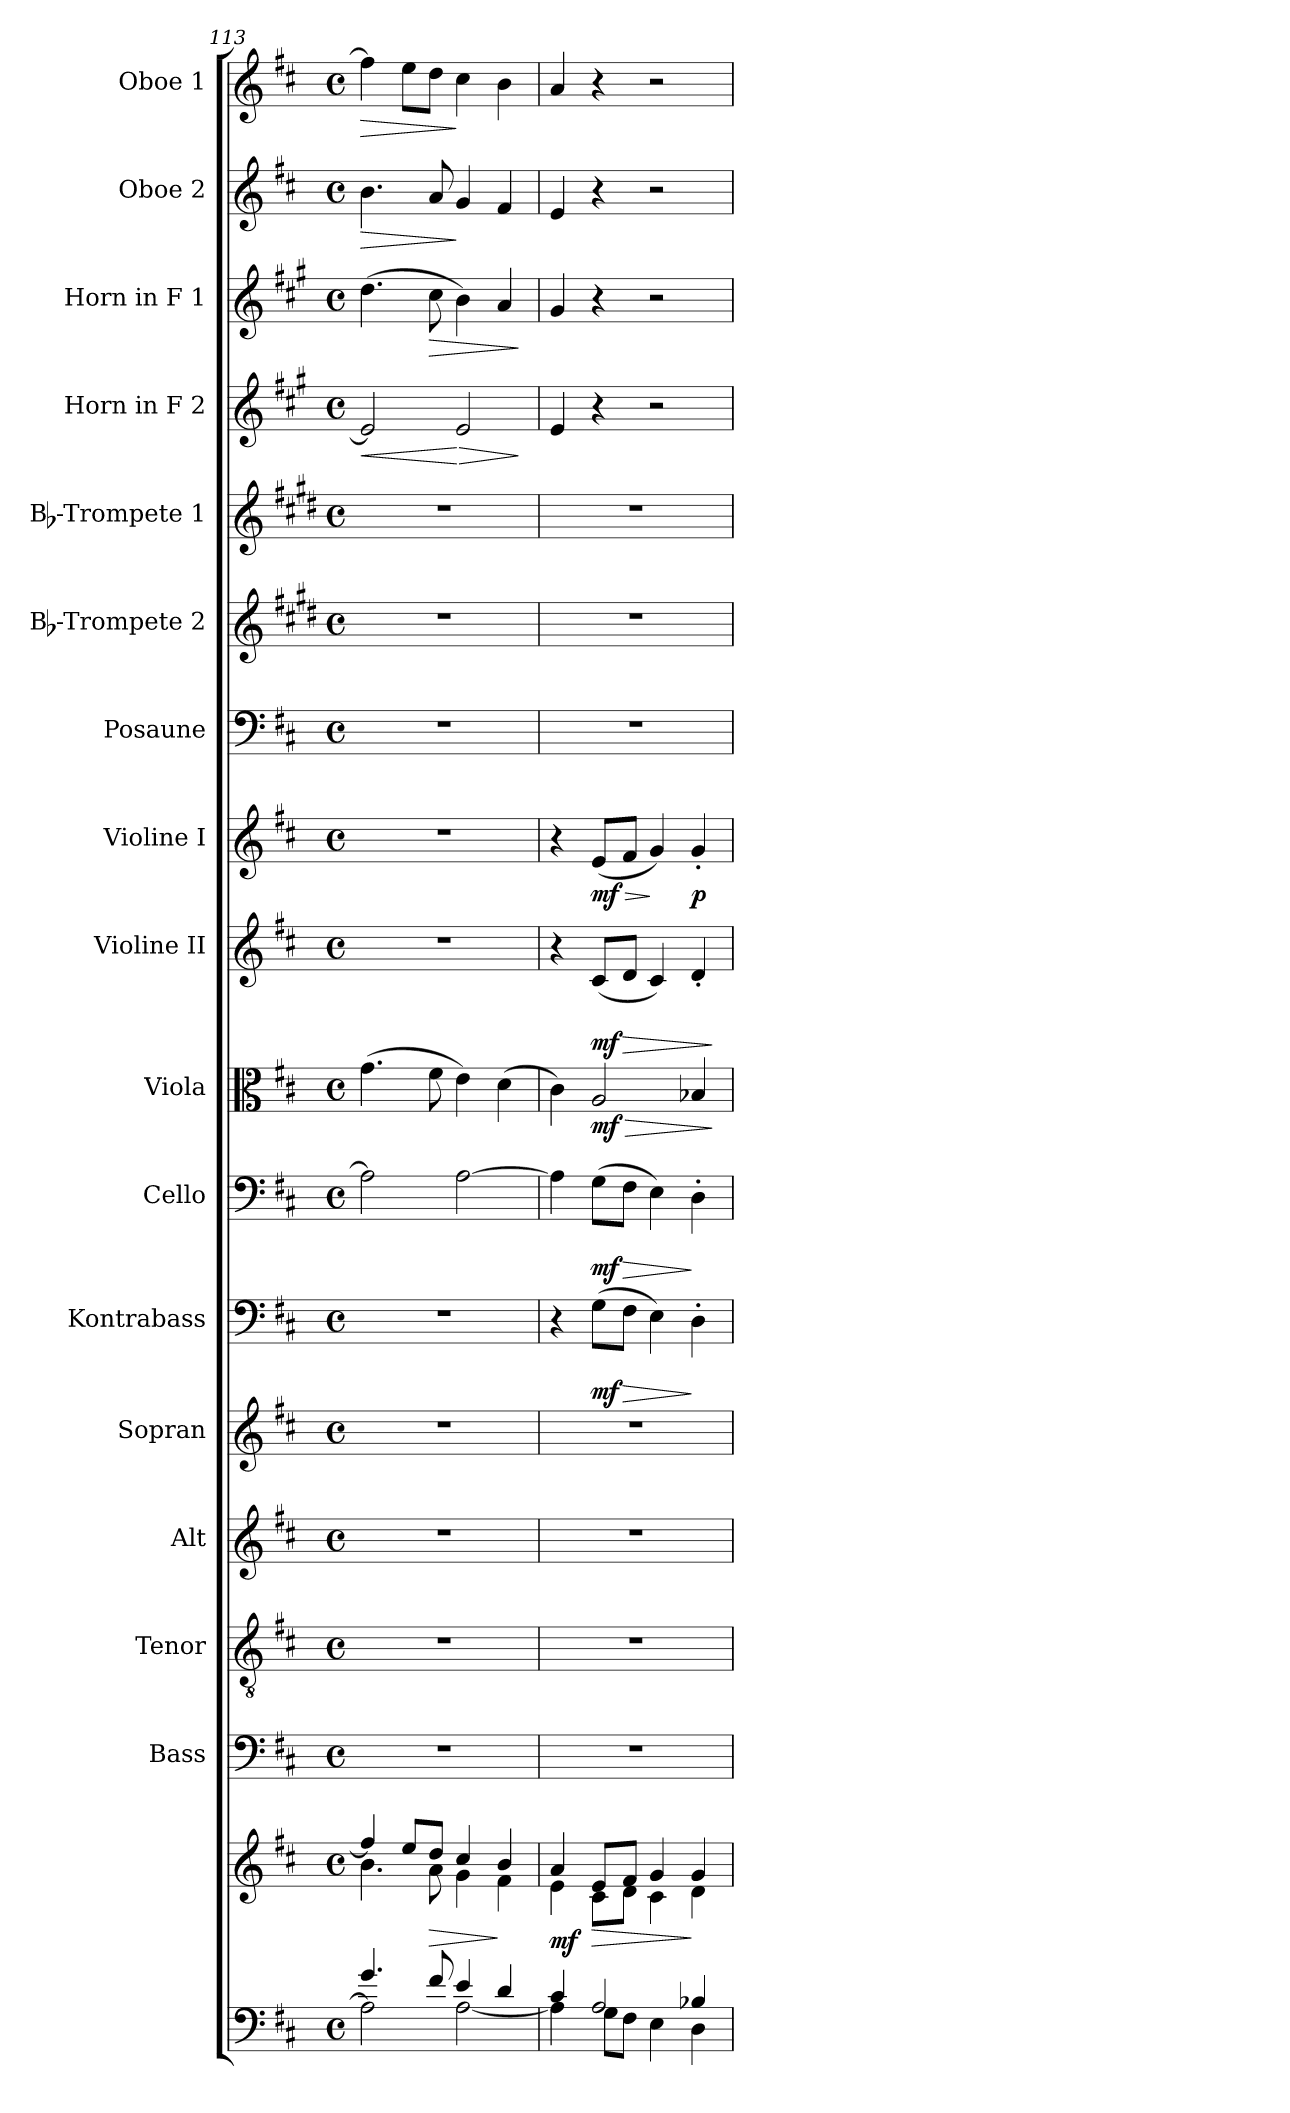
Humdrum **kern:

**kern	**kern	**dynam	**kern	**kern	**kern	**kern	**kern	**dynam	**kern	**dynam	**kern	**dynam	**kern	**dynam	**kern	**dynam	**kern	**kern	**kern	**kern	**dynam	**kern	**dynam	**kern	**dynam	**kern	**dynam
*part17	*part17	*part17	*part16	*part15	*part14	*part13	*part12	*part12	*part11	*part11	*part10	*part10	*part9	*part9	*part8	*part8	*part7	*part6	*part5	*part4	*part4	*part3	*part3	*part2	*part2	*part1	*part1
*staff18	*staff17	*staff17/18	*staff16	*staff15	*staff14	*staff13	*staff12	*staff12	*staff11	*staff11	*staff10	*staff10	*staff9	*staff9	*staff8	*staff8	*staff7	*staff6	*staff5	*staff4	*staff4	*staff3	*staff3	*staff2	*staff2	*staff1	*staff1
*	*	*	*I"Bass	*I"Tenor	*I"Alt	*I"Sopran	*I"Kontrabass	*	*I"Cello	*	*I"Viola	*	*I"Violine II	*	*I"Violine I	*	*I"Posaune	*I"Bb-Trompete 2	*I"Bb-Trompete 1	*I"Horn in F 2	*	*I"Horn in F 1	*	*I"Oboe 2	*	*I"Oboe 1	*
*	*	*	*I'B.	*I'T.	*I'A.	*I'S.	*I'Kb.	*	*	*	*I'Vla.	*	*I'Vl. II	*	*I'Vl. I	*	*I'Pos.	*I'Bb Trp. 2	*I'Bb Trp. 1	*	*	*	*	*I'Ob. 2	*	*I'Ob. 1	*
*clefF4	*clefG2	*	*clefF4	*clefGv2	*clefG2	*clefG2	*clefF4	*	*clefF4	*	*clefC3	*	*clefG2	*	*clefG2	*	*clefF4	*clefG2	*clefG2	*clefG2	*	*clefG2	*	*clefG2	*	*clefG2	*
*	*	*	*	*	*	*	*ITrd7c12	*	*	*	*	*	*	*	*	*	*	*ITrd1c2	*ITrd1c2	*ITrd4c7	*	*ITrd4c7	*	*	*	*	*
*k[f#c#]	*k[f#c#]	*	*k[f#c#]	*k[f#c#]	*k[f#c#]	*k[f#c#]	*k[f#c#]	*	*k[f#c#]	*	*k[f#c#]	*	*k[f#c#]	*	*k[f#c#]	*	*k[f#c#]	*k[f#c#]	*k[f#c#]	*k[f#c#]	*	*k[f#c#]	*	*k[f#c#]	*	*k[f#c#]	*
*D:	*D:	*	*D:	*D:	*D:	*D:	*D:	*	*D:	*	*D:	*	*D:	*	*D:	*	*D:	*D:	*D:	*D:	*	*D:	*	*D:	*	*D:	*
*M4/4	*M4/4	*	*M4/4	*M4/4	*M4/4	*M4/4	*M4/4	*	*M4/4	*	*M4/4	*	*M4/4	*	*M4/4	*	*M4/4	*M4/4	*M4/4	*M4/4	*	*M4/4	*	*M4/4	*	*M4/4	*
*met(c)	*met(c)	*	*met(c)	*met(c)	*met(c)	*met(c)	*met(c)	*	*met(c)	*	*met(c)	*	*met(c)	*	*met(c)	*	*met(c)	*met(c)	*met(c)	*met(c)	*	*met(c)	*	*met(c)	*	*met(c)	*
=113	=113	=113	=113	=113	=113	=113	=113	=113	=113	=113	=113	=113	=113	=113	=113	=113	=113	=113	=113	=113	=113	=113	=113	=113	=113	=113	=113
*^	*^	*	*	*	*	*	*	*	*	*	*	*	*	*	*	*	*	*	*	*	*	*	*	*	*	*	*
!	!	!	!	!	!	!	!	!	!	!	!	!	!	!	!	!	!	!	!	!	!	!	!LO:HP:b	!	!	!	!LO:HP:b	!	!LO:HP:b
4.g/	2A\]	4ff#/]	4.b\	.	1r	1r	1r	1r	1r	.	2A\]	.	(>4.g\	.	1r	.	1r	.	1r	1r	1r	2A/]	<	(>4.g\	.	4.b\	>	4ff#\]	>
.	.	8ee/L	.	.	.	.	.	.	.	.	.	.	.	.	.	.	.	.	.	.	.	.	.	.	.	.	.	8ee\L	.
!	!	!	!	!LO:HP:b	!	!	!	!	!	!	!	!	!	!	!	!	!	!	!	!	!	!	!	!	!LO:HP:b	!	!	!	!
8f#/	.	8dd/J	8a\	>	.	.	.	.	.	.	.	.	8f#\	.	.	.	.	.	.	.	.	.	.	8f#\	>	8a/	.	8dd\J	.
!	!	!	!	!	!	!	!	!	!	!	!	!	!	!	!	!	!	!	!	!	!	!	!LO:HP:n=1:b	!	!	!	!	!	!
4e/	[<2A\	4cc#/	4g\	.	.	.	.	.	.	.	[2A\	.	4e\)	.	.	.	.	.	.	.	.	2A/	[ >	4e\)	.	4g/	]	4cc#\	]
4d/	.	4b/	4f#\	]	.	.	.	.	.	.	.	.	(>4d\	.	.	.	.	.	.	.	.	.	.	4d/	.	4f#/	.	4b\	.
*v	*v	*	*	*	*	*	*	*	*	*	*	*	*	*	*	*	*	*	*	*	*	*	*	*	*	*	*	*	*
*	*v	*v	*	*	*	*	*	*	*	*	*	*	*	*	*	*	*	*	*	*	*	*	*	*	*	*	*	*
.	.	.	.	.	.	.	.	.	.	.	.	.	.	.	.	.	.	.	.	.	]	.	]	.	.	.	.
=114	=114	=114	=114	=114	=114	=114	=114	=114	=114	=114	=114	=114	=114	=114	=114	=114	=114	=114	=114	=114	=114	=114	=114	=114	=114	=114	=114
*^	*^	*	*	*	*	*	*	*	*	*	*	*	*	*	*	*	*	*	*	*	*	*	*	*	*	*	*
!	!	!	!	!LO:DY:b	!	!	!	!	!	!	!	!	!	!	!	!	!	!	!	!	!	!	!	!	!	!	!	!	!
4c#/	4A\]	4a/	4e\	mf	1r	1r	1r	1r	4r	.	4A\]	.	4c#\)	.	4r	.	4r	.	1r	1r	1r	4A/	.	4c#/	.	4e/	.	4a/	.
!	!	!	!	!LO:HP:b	!	!	!	!	!	!LO:DY:b	!	!LO:DY:b	!	!LO:HP:b	!	!	!	!LO:HP:b	!	!	!	!	!	!	!	!	!	!	!
!	!	!	!	!	!	!	!	!	!	!	!	!	!	!LO:DY:n=1:b	!	!LO:DY:b	!	!LO:DY:n=1:b	!	!	!	!	!	!	!	!	!	!	!
2A/	8G\L	8e/L	8c#\L	>	.	.	.	.	(>8GG\L	mf	(>8G\L	mf	2A/	> mf	(<8c#/L	mf	(<8e/L	> mf	.	.	.	4r	.	4r	.	4r	.	4r	.
!	!	!	!	!	!	!	!	!	!	!LO:HP:b	!	!LO:HP:b	!	!	!	!LO:HP:b	!	!	!	!	!	!	!	!	!	!	!	!	!
.	8F#\J	8f#/J	8d\J	.	.	.	.	.	8FF#\J	>	8F#\J	>	.	.	8d/J	>	8f#/J	.	.	.	.	.	.	.	.	.	.	.	.
.	4E\	4g/	4c#\	.	.	.	.	.	4EE\)	.	4E\)	.	.	.	4c#/)	.	4g/)	]	.	.	.	2r	.	2r	.	2r	.	2r	.
!	!	!	!	!	!	!	!	!	!	!	!	!	!	!	!	!	!	!LO:DY:n=2:b	!	!	!	!	!	!	!	!	!	!	!
4B-X/	4D\	4g/	4d\	]	.	.	.	.	4DD'>\	]	4D'>\	]	4B-X/	.	4d'</	.	4g'</	p	.	.	.	.	.	.	.	.	.	.	.
*v	*v	*	*	*	*	*	*	*	*	*	*	*	*	*	*	*	*	*	*	*	*	*	*	*	*	*	*	*	*
*	*v	*v	*	*	*	*	*	*	*	*	*	*	*	*	*	*	*	*	*	*	*	*	*	*	*	*	*	*
.	.	.	.	.	.	.	.	.	.	.	.	]	.	]	.	.	.	.	.	.	.	.	.	.	.	.	.
=	=	=	=	=	=	=	=	=	=	=	=	=	=	=	=	=	=	=	=	=	=	=	=	=	=	=	=
*-	*-	*-	*-	*-	*-	*-	*-	*-	*-	*-	*-	*-	*-	*-	*-	*-	*-	*-	*-	*-	*-	*-	*-	*-	*-	*-	*-
